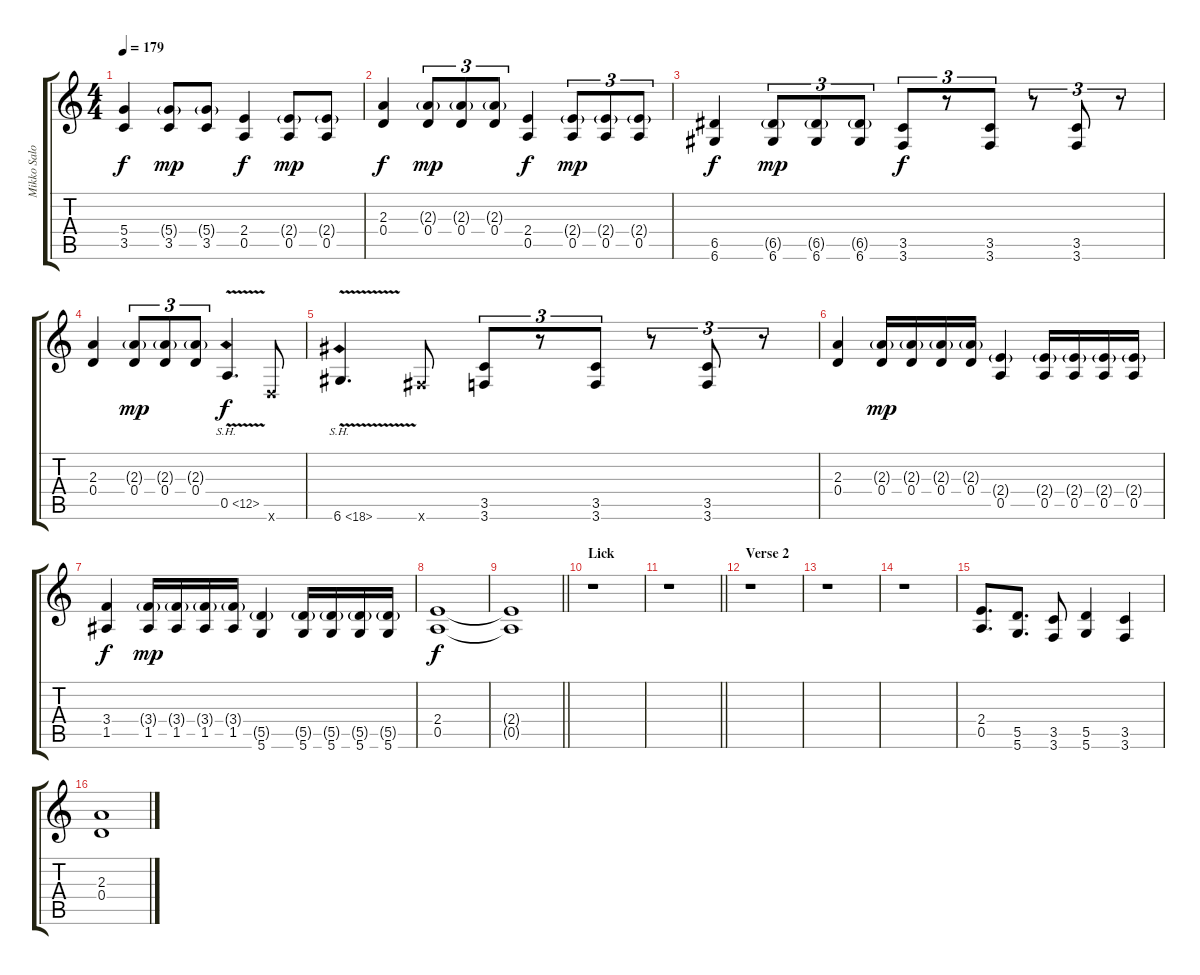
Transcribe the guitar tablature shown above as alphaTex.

\track ("Mikko Salovaara (Rhythm Guitar)" "Mikko Salo") {instrument distortionguitar}
\staff {score tabs}
\tuning (E4 B3 G3 D3 A2 D2) {hide}
\ts (4 4)
\tempo 179
\clef g2
\ks c
(5.4 3.5).4{dy f} (5.4{g} 3.5).8{dy mp} (5.4{g} 3.5).8 (2.4 0.5).4{dy f} (2.4{g} 0.5).8{dy mp} (2.4{g} 0.5).8 |
(2.3 0.4).4{dy f} (2.3{g} 0.4).8{tu (3 2) dy mp} (2.3{g} 0.4).8{tu (3 2)} (2.3{g} 0.4).8{tu (3 2)} (2.4 0.5).4{dy f} (2.4{g} 0.5).8{tu (3 2) dy mp} (2.4{g} 0.5).8{tu (3 2)} (2.4{g} 0.5).8{tu (3 2)} |
(6.5 6.6).4{dy f} (6.5{g} 6.6).8{tu (3 2) dy mp} (6.5{g} 6.6).8{tu (3 2)} (6.5{g} 6.6).8{tu (3 2)} (3.5 3.6).8{tu (3 2) dy f} r.8{tu (3 2)} (3.5 3.6).8{tu (3 2)} r.8{tu (3 2)} (3.5 3.6).8{tu (3 2)} r.8{tu (3 2)} |
(2.3 0.4).4 (2.3{g} 0.4).8{tu (3 2) dy mp} (2.3{g} 0.4).8{tu (3 2)} (2.3{g} 0.4).8{tu (3 2)} 0.5{sh 12 v}.4{d dy f} 0.6{x}.8 |
6.6{sh 12 v}.4{d} 4.6{x}.8 (3.5 3.6).8{tu (3 2)} r.8{tu (3 2)} (3.5 3.6).8{tu (3 2)} r.8{tu (3 2)} (3.5 3.6).8{tu (3 2)} r.8{tu (3 2)} |
(2.3 0.4).4 (2.3{g} 0.4).16{dy mp} (2.3{g} 0.4).16 (2.3{g} 0.4).16 (2.3{g} 0.4).16 (2.4{g} 0.5).4 (2.4{g} 0.5).16 (2.4{g} 0.5).16 (2.4{g} 0.5).16 (2.4{g} 0.5).16 |
(3.4 1.5).4{dy f} (3.4{g} 1.5).16{dy mp} (3.4{g} 1.5).16 (3.4{g} 1.5).16 (3.4{g} 1.5).16 (5.5{g} 5.6).4 (5.5{g} 5.6).16 (5.5{g} 5.6).16 (5.5{g} 5.6).16 (5.5{g} 5.6).16 |
(2.4 0.5).1{dy f} |
\barLineRight lightlight
(2.4{t} 0.5{t}).1 |
\section ("" "Lick")
r.1 |
\barLineRight lightlight
r.1 |
\section ("" "Verse 2")
r.1 |
r.1 |
r.1 |
(2.4 0.5).8{d} (5.5 5.6).8{d} (3.5 3.6).8 (5.5 5.6).4 (3.5 3.6).4 |
(2.3 0.4).1
